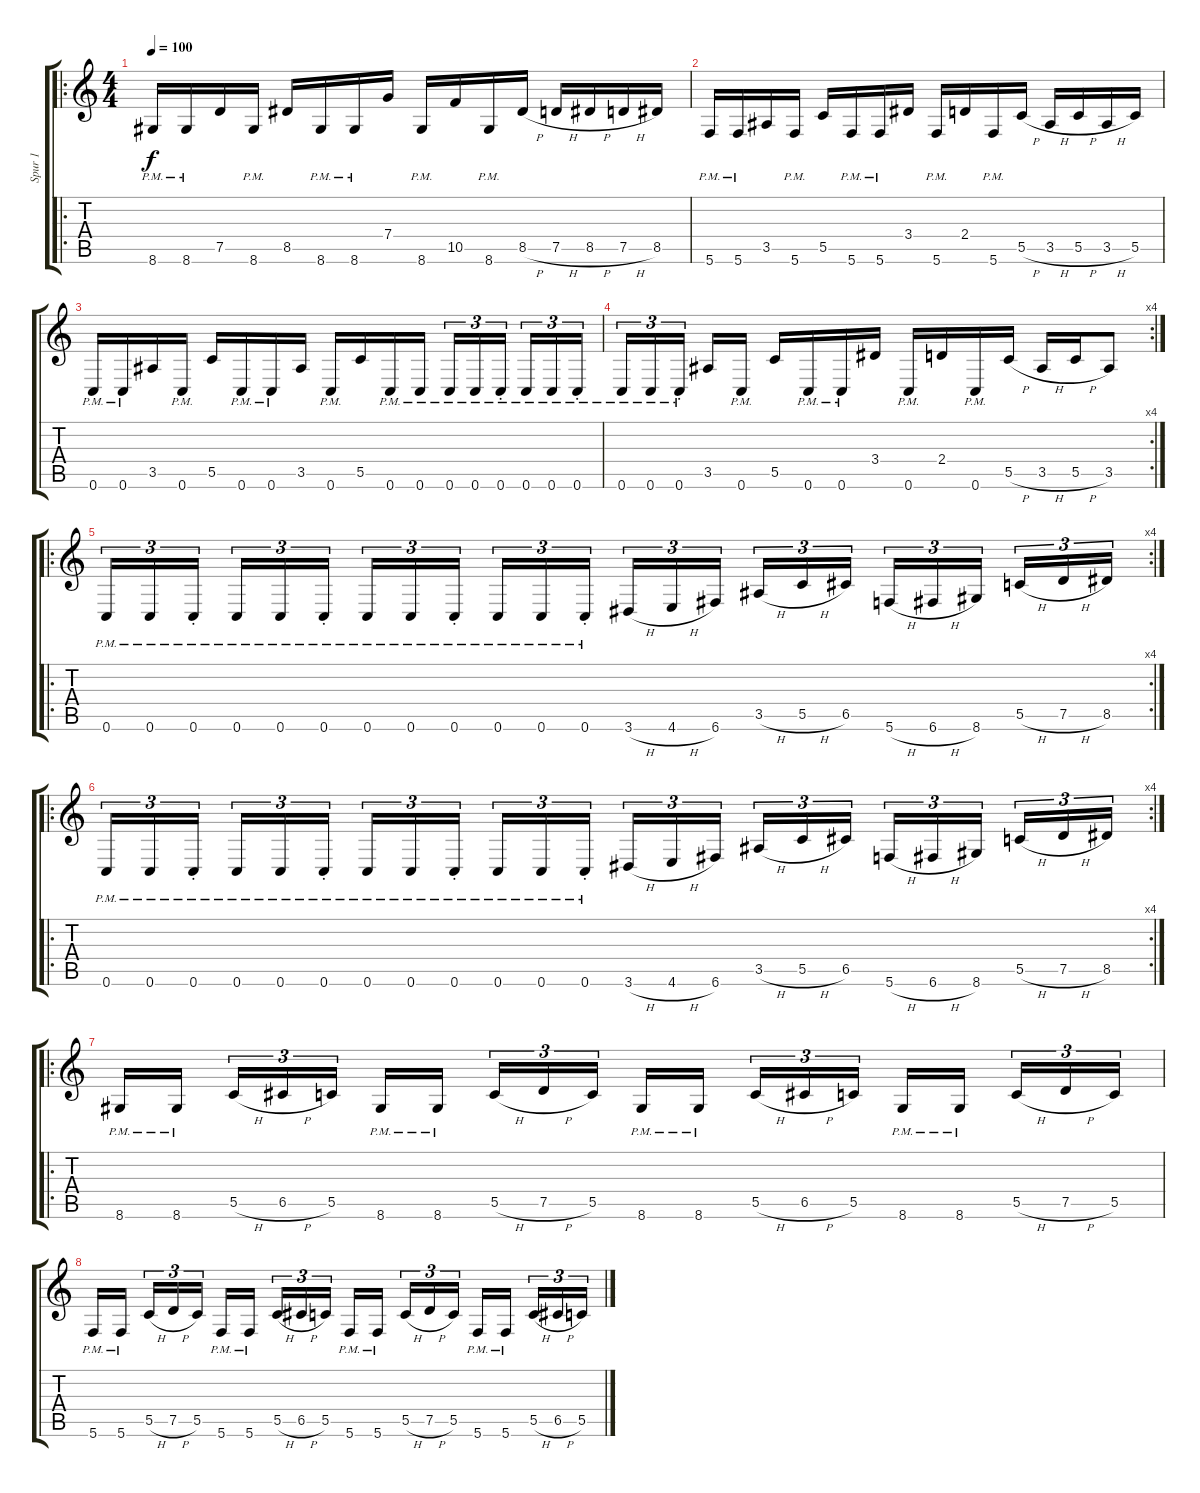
\track ("Spur 1" "Spur 1") {instrument distortionguitar}
\staff {score tabs}
\tuning (D4 A3 F3 C3 G2 C2) {hide}
\ro
\ts (4 4)
\tempo 100
\clef g2
\ks c
8.6{pm}.16{dy f} 8.6{pm}.16 7.5.16 8.6{pm}.16 8.5.16 8.6{pm}.16 8.6{pm}.16 7.4.16 8.6{pm}.16 10.5.16 8.6{pm}.16 8.5{h}.16 7.5{h}.16 8.5{h}.16 7.5{h}.16 8.5.16 |
5.6{pm}.16 5.6{pm}.16 3.5.16 5.6{pm}.16 5.5.16 5.6{pm}.16 5.6{pm}.16 3.4.16 5.6{pm}.16 2.4.16 5.6{pm}.16 5.5{h}.16 3.5{h}.16 5.5{h}.16 3.5{h}.16 5.5.16 |
0.6{pm}.16 0.6{pm}.16 3.5.16 0.6{pm}.16 5.5.16 0.6{pm}.16 0.6{pm}.16 3.5.16 0.6{pm}.16 5.5.16 0.6{pm}.16 0.6{pm}.16 0.6{pm}.16{tu (3 2)} 0.6{pm}.16{tu (3 2)} 0.6{pm st}.16{tu (3 2) beam splitsecondary} 0.6{pm}.16{tu (3 2)} 0.6{pm}.16{tu (3 2)} 0.6{pm st}.16{tu (3 2)} |
\rc 4
0.6{pm}.16{tu (3 2)} 0.6{pm}.16{tu (3 2)} 0.6{pm st}.16{tu (3 2) beam splitsecondary} 3.5.16 0.6{pm}.16 5.5.16 0.6{pm}.16 0.6{pm}.16 3.4.16 0.6{pm}.16 2.4.16 0.6{pm}.16 5.5{h}.16 3.5{h}.16 5.5{h}.16 3.5.8 |
\ro
\rc 4
0.6{pm}.16{tu (3 2)} 0.6{pm}.16{tu (3 2)} 0.6{pm st}.16{tu (3 2) beam splitsecondary} 0.6{pm}.16{tu (3 2)} 0.6{pm}.16{tu (3 2)} 0.6{pm st}.16{tu (3 2)} 0.6{pm}.16{tu (3 2)} 0.6{pm}.16{tu (3 2)} 0.6{pm st}.16{tu (3 2) beam splitsecondary} 0.6{pm}.16{tu (3 2)} 0.6{pm}.16{tu (3 2)} 0.6{pm st}.16{tu (3 2)} 3.6{h}.16{tu (3 2)} 4.6{h}.16{tu (3 2)} 6.6.16{tu (3 2) beam splitsecondary} 3.5{h}.16{tu (3 2)} 5.5{h}.16{tu (3 2)} 6.5.16{tu (3 2)} 5.6{h}.16{tu (3 2)} 6.6{h}.16{tu (3 2)} 8.6.16{tu (3 2) beam splitsecondary} 5.5{h}.16{tu (3 2)} 7.5{h}.16{tu (3 2)} 8.5.16{tu (3 2)} |
\ro
\rc 4
0.6{pm}.16{tu (3 2)} 0.6{pm}.16{tu (3 2)} 0.6{pm st}.16{tu (3 2) beam splitsecondary} 0.6{pm}.16{tu (3 2)} 0.6{pm}.16{tu (3 2)} 0.6{pm st}.16{tu (3 2)} 0.6{pm}.16{tu (3 2)} 0.6{pm}.16{tu (3 2)} 0.6{pm st}.16{tu (3 2) beam splitsecondary} 0.6{pm}.16{tu (3 2)} 0.6{pm}.16{tu (3 2)} 0.6{pm st}.16{tu (3 2)} 3.6{h}.16{tu (3 2)} 4.6{h}.16{tu (3 2)} 6.6.16{tu (3 2) beam splitsecondary} 3.5{h}.16{tu (3 2)} 5.5{h}.16{tu (3 2)} 6.5.16{tu (3 2)} 5.6{h}.16{tu (3 2)} 6.6{h}.16{tu (3 2)} 8.6.16{tu (3 2) beam splitsecondary} 5.5{h}.16{tu (3 2)} 7.5{h}.16{tu (3 2)} 8.5.16{tu (3 2)} |
\ro
8.6{pm}.16 8.6{pm}.16{beam splitsecondary} 5.5{h}.16{tu (3 2)} 6.5{h}.16{tu (3 2)} 5.5.16{tu (3 2)} 8.6{pm}.16 8.6{pm}.16{beam splitsecondary} 5.5{h}.16{tu (3 2)} 7.5{h}.16{tu (3 2)} 5.5.16{tu (3 2)} 8.6{pm}.16 8.6{pm}.16{beam splitsecondary} 5.5{h}.16{tu (3 2)} 6.5{h}.16{tu (3 2)} 5.5.16{tu (3 2)} 8.6{pm}.16 8.6{pm}.16{beam splitsecondary} 5.5{h}.16{tu (3 2)} 7.5{h}.16{tu (3 2)} 5.5.16{tu (3 2)} |
5.6{pm}.16 5.6{pm}.16{beam splitsecondary} 5.5{h}.16{tu (3 2)} 7.5{h}.16{tu (3 2)} 5.5.16{tu (3 2)} 5.6{pm}.16 5.6{pm}.16{beam splitsecondary} 5.5{h}.16{tu (3 2)} 6.5{h}.16{tu (3 2)} 5.5.16{tu (3 2)} 5.6{pm}.16 5.6{pm}.16{beam splitsecondary} 5.5{h}.16{tu (3 2)} 7.5{h}.16{tu (3 2)} 5.5.16{tu (3 2)} 5.6{pm}.16 5.6{pm}.16{beam splitsecondary} 5.5{h}.16{tu (3 2)} 6.5{h}.16{tu (3 2)} 5.5.16{tu (3 2)}
